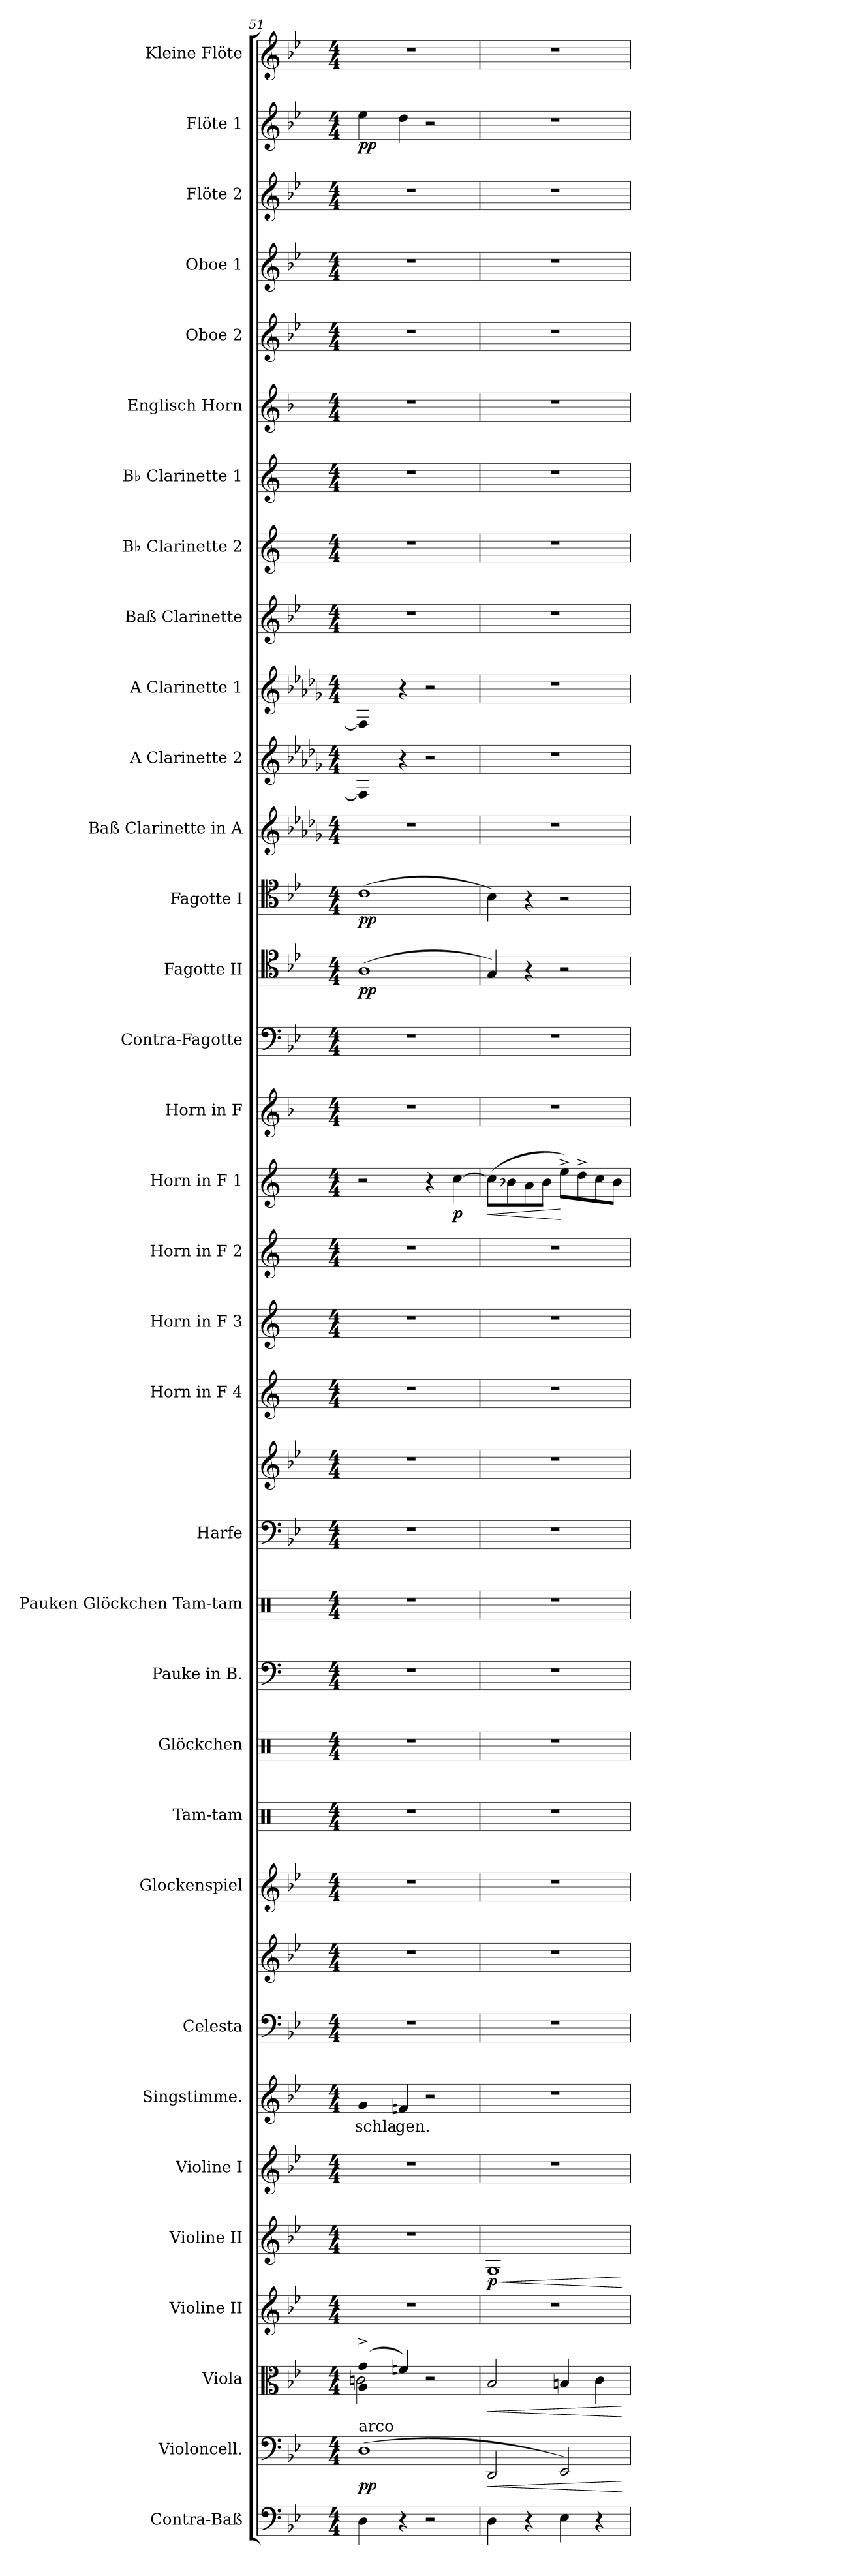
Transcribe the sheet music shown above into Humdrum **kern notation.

**kern	**kern	**dynam	**kern	**dynam	**kern	**kern	**dynam	**kern	**kern	**text	**kern	**kern	**kern	**kern	**kern	**kern	**kern	**kern	**kern	**kern	**kern	**kern	**kern	**dynam	**kern	**kern	**kern	**dynam	**kern	**dynam	**kern	**kern	**kern	**kern	**kern	**kern	**kern	**kern	**kern	**kern	**kern	**dynam	**kern
*part34	*part33	*part33	*part32	*part32	*part31	*part30	*part30	*part29	*part28	*part28	*part27	*part27	*part26	*part25	*part24	*part23	*part22	*part21	*part21	*part20	*part19	*part18	*part17	*part17	*part16	*part15	*part14	*part14	*part13	*part13	*part12	*part11	*part10	*part9	*part8	*part7	*part6	*part5	*part4	*part3	*part2	*part2	*part1
*staff36	*staff35	*staff35	*staff34	*staff34	*staff33	*staff32	*staff32	*staff31	*staff30	*staff30	*staff29	*staff28	*staff27	*staff26	*staff25	*staff24	*staff23	*staff22	*staff21	*staff20	*staff19	*staff18	*staff17	*staff17	*staff16	*staff15	*staff14	*staff14	*staff13	*staff13	*staff12	*staff11	*staff10	*staff9	*staff8	*staff7	*staff6	*staff5	*staff4	*staff3	*staff2	*staff2	*staff1
*I"Contra-Baß	*I"Violoncell.	*	*I"Viola	*	*I"Violine II	*I"Violine II	*	*I"Violine I	*I"Singstimme.	*	*I"Celesta	*	*I"Glockenspiel	*I"Tam-tam	*I"Glöckchen	*I"Pauke in B.	*I"Pauken  Glöckchen Tam-tam	*I"Harfe	*	*I"Horn in F 4	*I"Horn in F 3	*I"Horn in F 2	*I"Horn in F 1	*	*I"Horn in F	*I"Contra-Fagotte	*I"Fagotte II	*	*I"Fagotte I	*	*I"Baß Clarinette in A	*I"A Clarinette 2	*I"A Clarinette 1	*I"Baß Clarinette	*I"B♭ Clarinette 2	*I"B♭ Clarinette 1	*I"Englisch Horn	*I"Oboe 2	*I"Oboe 1	*I"Flöte 2	*I"Flöte 1	*	*I"Kleine Flöte
*I'C.-B.	*I'Vc.	*	*I'Vla.	*	*I'Vln. II	*I'Vln. II	*	*I'Vln. I	*I'Sgst.	*	*I'Cel.	*	*I'Glk.	*I'Tam-tam	*I'Gl.	*I'Pauke	*I'Tam-tam	*I'Hfe.	*	*I'Hn. 4	*I'Hn. 3	*I'Hn. 2	*I'Hn. 1	*	*	*I'C.-Fg.	*I'Fg. II	*	*I'Fg. I	*	*	*I'A Cl. 2	*I'A Cl. 1	*I'B. Cl.	*I'B♭ Cl. 2	*I'B♭ Cl. 1	*I'E. H.	*I'Ob. 2	*I'Ob. 1	*I'Fl. 2	*I'Fl. 1	*	*I'Kl. Fl.
*clefF4	*clefF4	*	*clefC3	*	*clefG2	*clefG2	*	*clefG2	*clefG2	*	*clefF4	*clefG2	*clefG2	*clefX	*clefX	*clefF4	*clefX	*clefF4	*clefG2	*clefG2	*clefG2	*clefG2	*clefG2	*	*clefG2	*clefF4	*clefC4	*	*clefC4	*	*clefG2	*clefG2	*clefG2	*clefG2	*clefG2	*clefG2	*clefG2	*clefG2	*clefG2	*clefG2	*clefG2	*	*clefG2
*ITrd7c12	*	*	*	*	*	*	*	*	*	*	*ITrd-7c-12	*ITrd-7c-12	*ITrd-14c-24	*	*	*	*	*	*	*ITrd4c7	*ITrd4c7	*ITrd4c7	*ITrd4c7	*	*ITrd4c7	*ITrd7c12	*	*	*	*	*ITrd2c3	*ITrd2c3	*ITrd2c3	*ITrd8c14	*ITrd1c2	*ITrd1c2	*ITrd4c7	*	*	*	*	*	*ITrd-7c-12
*k[b-e-]	*k[b-e-]	*	*k[b-e-]	*	*k[b-e-]	*k[b-e-]	*	*k[b-e-]	*k[b-e-]	*	*k[b-e-]	*k[b-e-]	*k[b-e-]	*k[]	*k[]	*k[]	*k[]	*k[b-e-]	*k[b-e-]	*k[b-]	*k[b-]	*k[b-]	*k[b-]	*	*k[b-e-]	*k[b-e-]	*k[b-e-]	*	*k[b-e-]	*	*k[b-e-]	*k[b-e-]	*k[b-e-]	*k[b-e-]	*k[b-e-]	*k[b-e-]	*k[b-e-]	*k[b-e-]	*k[b-e-]	*k[b-e-]	*k[b-e-]	*	*k[b-e-]
*M4/4	*M4/4	*	*M4/4	*	*M4/4	*M4/4	*	*M4/4	*M4/4	*	*M4/4	*M4/4	*M4/4	*M4/4	*M4/4	*M4/4	*M4/4	*M4/4	*M4/4	*M4/4	*M4/4	*M4/4	*M4/4	*	*M4/4	*M4/4	*M4/4	*	*M4/4	*	*M4/4	*M4/4	*M4/4	*M4/4	*M4/4	*M4/4	*M4/4	*M4/4	*M4/4	*M4/4	*M4/4	*	*M4/4
=51	=51	=51	=51	=51	=51	=51	=51	=51	=51	=51	=51	=51	=51	=51	=51	=51	=51	=51	=51	=51	=51	=51	=51	=51	=51	=51	=51	=51	=51	=51	=51	=51	=51	=51	=51	=51	=51	=51	=51	=51	=51	=51	=51
*	*	*	*^	*	*	*	*	*	*	*	*	*	*	*	*	*	*	*	*	*	*	*	*	*	*	*	*	*	*	*	*	*	*	*	*	*	*	*	*	*	*	*	*
!	!LO:TX:a:t=arco	!	!	!	!	!	!	!	!	!	!	!	!	!	!	!	!	!	!	!	!	!	!	!	!	!	!	!	!	!	!	!	!	!	!	!	!	!	!	!	!	!	!	!
!	!	!LO:DY:b	!	!	!	!	!	!	!	!	!	!	!	!	!	!	!	!	!	!	!	!	!	!	!	!	!	!	!LO:DY:b	!	!LO:DY:b	!	!	!	!	!	!	!	!	!	!	!	!LO:DY:b	!
4DD\	(1D	pp	(4A/^ 4g/^	2cn\	.	1r	1r	.	1r	4g/	-schla-	1r	1r	1r	1r	1r	1r	1r	1r	1r	1r	1r	1r	2r	.	1r	1r	(1A	pp	(1c	pp	1r	4D/]	4D/]	1r	1r	1r	1r	1r	1r	1r	4ee-\	pp	1r
4r	.	.	4fn/)	.	.	.	.	.	.	4fn/	-gen.	.	.	.	.	.	.	.	.	.	.	.	.	.	.	.	.	.	.	.	.	.	4r	4r	.	.	.	.	.	.	.	4dd\	.	.
2r	.	.	2r	2ryy	.	.	.	.	.	2r	.	.	.	.	.	.	.	.	.	.	.	.	.	4r	.	.	.	.	.	.	.	.	2r	2r	.	.	.	.	.	.	.	2r	.	.
!	!	!	!	!	!	!	!	!	!	!	!	!	!	!	!	!	!	!	!	!	!	!	!	!	!LO:DY:b	!	!	!	!	!	!	!	!	!	!	!	!	!	!	!	!	!	!	!
.	.	.	.	.	.	.	.	.	.	.	.	.	.	.	.	.	.	.	.	.	.	.	.	[4f\	p	.	.	.	.	.	.	.	.	.	.	.	.	.	.	.	.	.	.	.
*	*	*	*v	*v	*	*	*	*	*	*	*	*	*	*	*	*	*	*	*	*	*	*	*	*	*	*	*	*	*	*	*	*	*	*	*	*	*	*	*	*	*	*	*	*
=52	=52	=52	=52	=52	=52	=52	=52	=52	=52	=52	=52	=52	=52	=52	=52	=52	=52	=52	=52	=52	=52	=52	=52	=52	=52	=52	=52	=52	=52	=52	=52	=52	=52	=52	=52	=52	=52	=52	=52	=52	=52	=52	=52
!	!	!LO:HP:b	!	!LO:HP:b	!	!	!LO:HP:b	!	!	!	!	!	!	!	!	!	!	!	!	!	!	!	!	!LO:HP:b	!	!	!	!	!	!	!	!	!	!	!	!	!	!	!	!	!	!	!
!	!	!	!	!	!	!	!LO:DY:n=1:b	!	!	!	!	!	!	!	!	!	!	!	!	!	!	!	!	!	!	!	!	!	!	!	!	!	!	!	!	!	!	!	!	!	!	!	!
4DD\	2DD/	<	2B-/	<	1r	1G	< p	1r	1r	.	1r	1r	1r	1r	1r	1r	1r	1r	1r	1r	1r	1r	(8f\L]	<	1r	1r	4G/)	.	4B-\)	.	1r	1r	1r	1r	1r	1r	1r	1r	1r	1r	1r	.	1r
.	.	.	.	.	.	.	.	.	.	.	.	.	.	.	.	.	.	.	.	.	.	.	8e-X\	.	.	.	.	.	.	.	.	.	.	.	.	.	.	.	.	.	.	.	.
4r	.	.	.	.	.	.	.	.	.	.	.	.	.	.	.	.	.	.	.	.	.	.	8d\	.	.	.	4r	.	4r	.	.	.	.	.	.	.	.	.	.	.	.	.	.
.	.	.	.	.	.	.	.	.	.	.	.	.	.	.	.	.	.	.	.	.	.	.	8e-\J	.	.	.	.	.	.	.	.	.	.	.	.	.	.	.	.	.	.	.	.
4EE-\	2EE-/)	.	4Bn/	.	.	.	.	.	.	.	.	.	.	.	.	.	.	.	.	.	.	.	8a^\L)	[	.	.	2r	.	2r	.	.	.	.	.	.	.	.	.	.	.	.	.	.
.	.	.	.	.	.	.	.	.	.	.	.	.	.	.	.	.	.	.	.	.	.	.	8g^\	.	.	.	.	.	.	.	.	.	.	.	.	.	.	.	.	.	.	.	.
4r	.	.	4c\	.	.	.	.	.	.	.	.	.	.	.	.	.	.	.	.	.	.	.	8f\	.	.	.	.	.	.	.	.	.	.	.	.	.	.	.	.	.	.	.	.
.	.	.	.	.	.	.	.	.	.	.	.	.	.	.	.	.	.	.	.	.	.	.	8e-\J	.	.	.	.	.	.	.	.	.	.	.	.	.	.	.	.	.	.	.	.
.	.	[	.	[	.	.	[	.	.	.	.	.	.	.	.	.	.	.	.	.	.	.	.	.	.	.	.	.	.	.	.	.	.	.	.	.	.	.	.	.	.	.	.
=	=	=	=	=	=	=	=	=	=	=	=	=	=	=	=	=	=	=	=	=	=	=	=	=	=	=	=	=	=	=	=	=	=	=	=	=	=	=	=	=	=	=	=
*-	*-	*-	*-	*-	*-	*-	*-	*-	*-	*-	*-	*-	*-	*-	*-	*-	*-	*-	*-	*-	*-	*-	*-	*-	*-	*-	*-	*-	*-	*-	*-	*-	*-	*-	*-	*-	*-	*-	*-	*-	*-	*-	*-
